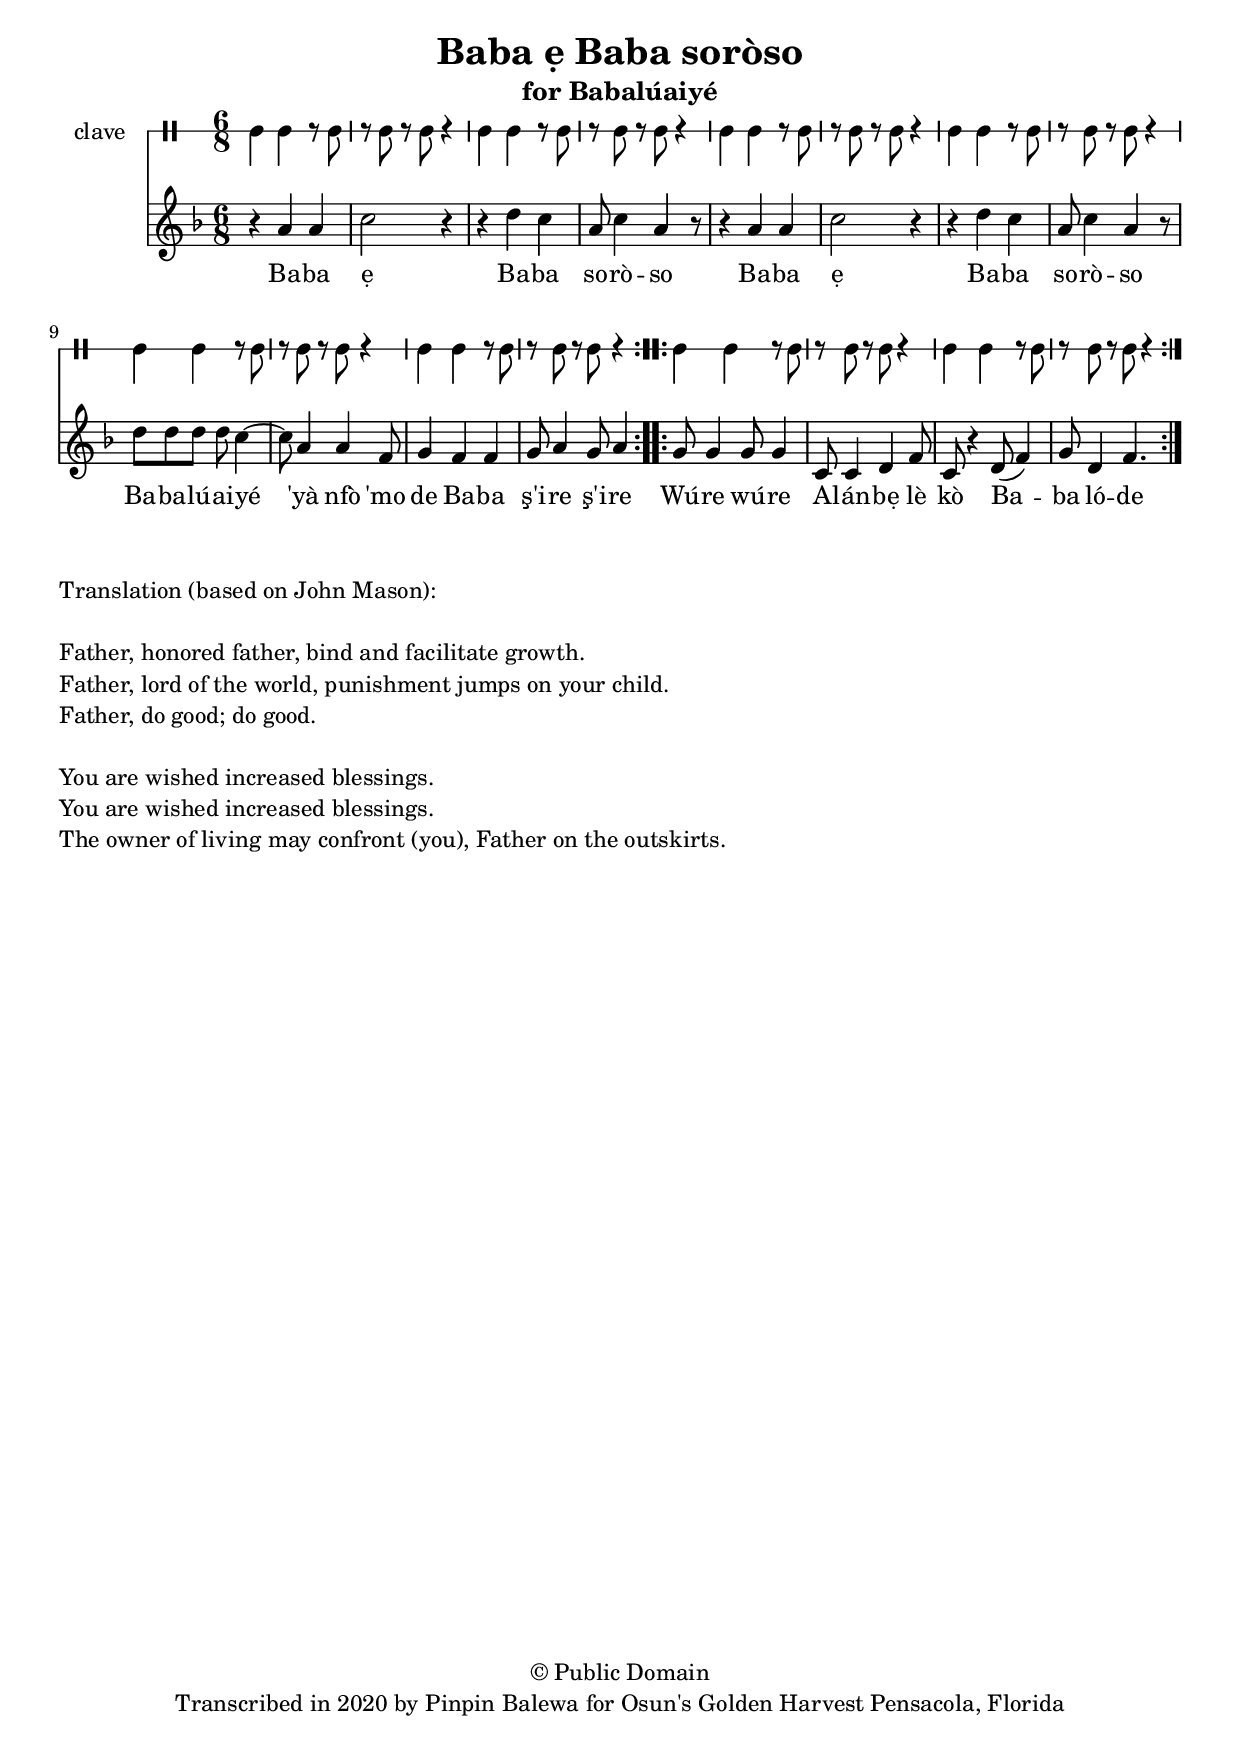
\version "2.18.2"

\header {
	title = "Baba ẹ Baba soròso"
	subtitle = "for Babalúaiyé"
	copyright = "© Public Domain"
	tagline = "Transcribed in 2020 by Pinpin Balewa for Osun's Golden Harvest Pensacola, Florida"
}

melody = \relative c'' {
  \clef treble
  \key f \major
  \time 6/8
  \set Score.voltaSpannerDuration = #(ly:make-moment 4/4)
	\new Voice = "words" {			
			\repeat volta 2 {
				r4 a a | c2 r4 | r d c | a8 c4 a4 r8 | % Baba ẹBaba soròso
				r4 a a | c2 r4 | r d c | a8 c4 a4 r8 | % Baba ẹBaba soròso
				d8 d d d c4~ | c8 a4 a f8 | g4 f f | g8 a4 g8 a4 | % Babalúaiyé 'yà nfò 'mo de Baba ş'ire ş'ire
			}		
			\repeat volta 2 {
				g8 g4 g8 g4 | c,8 c4 d f8 | c8 r4 d8( f4) | g8 d4 f4. | % Wúre wúre Alánbẹlè kò Baba lóde
			}
		}
}

text =  \lyricmode {
	Ba -- ba ẹ Ba -- ba so -- rò -- so
	Ba -- ba ẹ Ba -- ba so -- rò -- so
	Ba -- ba -- lú -- ai -- yé 'yà nfò 'mo de
	Ba -- ba ş'i -- re ş'i -- re
	Wú -- re wú -- re A -- lán -- bẹ lè kò Ba -- ba ló -- de
}

clavebeat = \drummode {
	cl4 cl r8 cl8 | r8 cl r cl r4 |
	cl4 cl r8 cl8 | r8 cl r cl r4 |
	cl4 cl r8 cl8 | r8 cl r cl r4 |
	cl4 cl r8 cl8 | r8 cl r cl r4 |
	cl4 cl r8 cl8 | r8 cl r cl r4 |
	cl4 cl r8 cl8 | r8 cl r cl r4 |
	cl4 cl r8 cl8 | r8 cl r cl r4 |
	cl4 cl r8 cl8 | r8 cl r cl r4 |
}

\score {
  <<
  	\new DrumStaff \with {
  		drumStyleTable = #timbales-style
  		\override StaffSymbol.line-count = #1
  	}
  		<<
  		\set Staff.instrumentName = #"clave"
		\clavebeat 
		>>
    \new Staff  {
    	\new Voice = "one" { \melody }
  	}
  	
    \new Lyrics \lyricsto "words" \text
  >>
}

\markup {
    \column {
        \line { \null }
        \line { Translation (based on John Mason): }
        \line { \null }
        \line { Father, honored father, bind and facilitate growth.}
        \line { Father, lord of the world, punishment jumps on your child. }
        \line { Father, do good; do good. }
        \line { \null }
        \line { You are wished increased blessings. }
        \line { You are wished increased blessings. }
        \line { The owner of living may confront (you), Father on the outskirts. }
    }
}